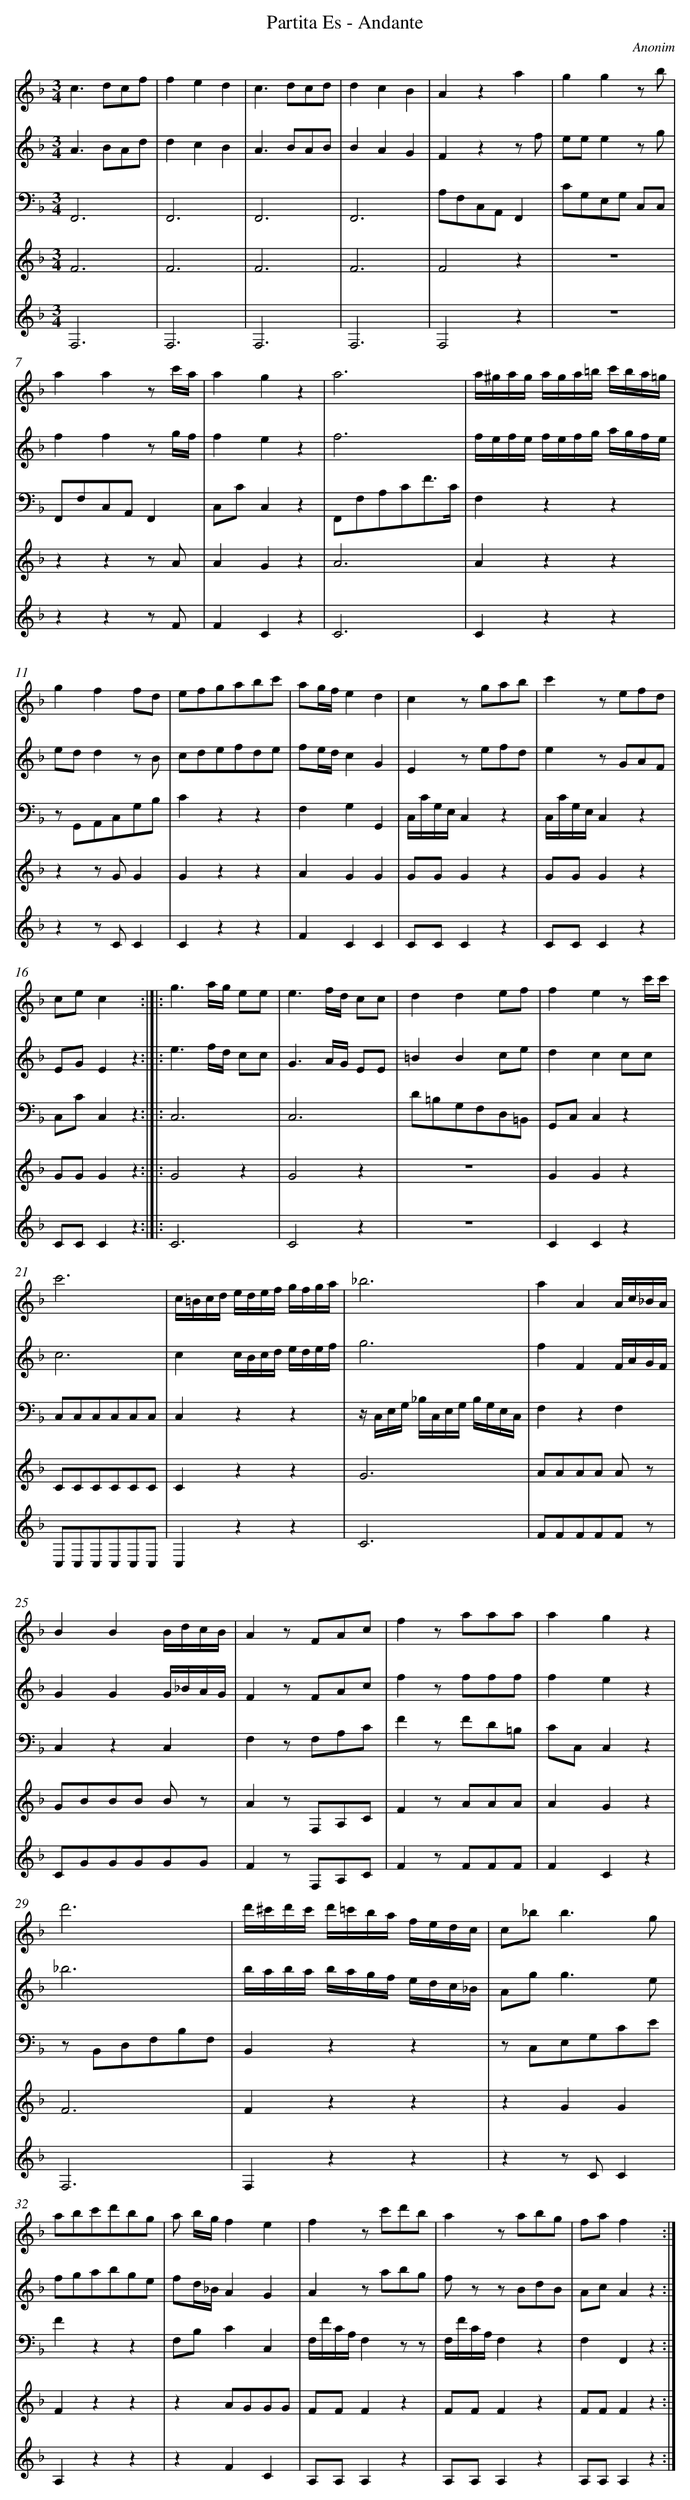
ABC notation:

X:1
T: Partita Es - Andante
C: Anonim
L: 1/8
M: 3/4
V: 1 clef=treble
V: 2 clef=treble
V: 3 clef=bass
V: 4 clef=treble
V: 5 clef=treble
K: F
[V:1] c2>d2cf |
[V:2] A2>B2Ad |
[V:3] F,,6 |
[V:4] F6 |
[V:5] F,6 |
[V:1] f2e2d2 |
[V:2] d2c2B2 |
[V:3] F,,6 |
[V:4] F6 |
[V:5] F,6 |
[V:1] c2>d2cd |
[V:2] A2>B2AB |
[V:3] F,,6 |
[V:4] F6 |
[V:5] F,6 |
[V:1] d2c2B2 |
[V:2] B2A2G2 |
[V:3] F,,6 |
[V:4] F6 |
[V:5] F,6 |
[V:1] A2z2a2 |
[V:2] F2z2z f |
[V:3] A,F,C,A,,F,,2 |
[V:4] F4z2 |
[V:5] F,4z2 |
[V:1] g2g2z b |
[V:2] eee2z g |
[V:3] CG,E,G, C,C, |
[V:4] z6 |
[V:5] z6 |
[V:1] a2a2z c'/a/ |
[V:2] f2f2z g/f/ |
[V:3] F,,F,C,A,,F,,2 |
[V:4] z2z2z A |
[V:5] z2z2z F |
[V:1] a2g2z2 |
[V:2] f2e2z2 |
[V:3] C,CC,2z2 |
[V:4] A2G2z2 |
[V:5] F2C2z2 |
[V:1] a6 |
[V:2] f6 |
[V:3] F,,F,A,CF3/C/ |
[V:4] A6 |
[V:5] C6 |
[V:1] a/^g/a/g/ a/g/a/=b/ c'/b/a/=g/ |
[V:2] f/e/f/e/ f/e/f/g/ a/g/f/e/ |
[V:3] F,2z2z2 |
[V:4] A2z2z2 |
[V:5] C2z2z2 |
[V:1] g2f2fd |
[V:2] edd2z B |
[V:3] z G,,A,,C,G,B, |
[V:4] z2z GG2 |
[V:5] z2z CC2 |
[V:1] efgabc' |
[V:2] cdefde |
[V:3] C2z2z2 |
[V:4] G2z2z2 |
[V:5] C2z2z2 |
[V:1] ag/f/e2d2 |
[V:2] fe/d/c2G2 |
[V:3] F,2G,2G,,2 |
[V:4] A2G2G2 |
[V:5] F2C2C2 |
[V:1] c2z gab |
[V:2] E2z efd |
[V:3] C,/C/G,/E,/C,2z2 |
[V:4] GGG2z2 |
[V:5] CCC2z2 |
[V:1] c'2z efd |
[V:2] e2z GAF |
[V:3] C,/C/G,/E,/C,2z2 |
[V:4] GGG2z2 |
[V:5] CCC2z2 |
[V:1] cec2x2 :|]|:
[V:2] EGE2z2 :|]|:
[V:3] C,CC,2z2 :|]|:
[V:4] GGG2z2 :|]|:
[V:5] CCC2z2 :|]|:
[V:1] g3a/g/ ee |
[V:2] e3f/d/ cc |
[V:3] C,6 |
[V:4] G4z2 |
[V:5] C6 |
[V:1] e3f/d/ cc |
[V:2] G3A/G/ EE |
[V:3] C,6 |
[V:4] G4z2 |
[V:5] C4z2 |
[V:1] d2d2ef |
[V:2] =B2B2ce |
[V:3] D=B,G,F,D,=B,, |
[V:4] z6 |
[V:5] z6 |
[V:1] f2e2z c'/c'/ |
[V:2] d2c2cc |
[V:3] G,,C,C,2z2 |
[V:4] G2G2z2 |
[V:5] C2C2z2 |
[V:1] c'6 |
[V:2] c6 |
[V:3] C,C,C,C,C,C, |
[V:4] CCCCCC |
[V:5] C,C,C,C,C,C, |
[V:1] c/=B/c/d/ e/d/e/f/ g/f/g/a/ |
[V:2] c2c/B/c/d/ e/d/e/f/ |
[V:3] C,2z2z2 |
[V:4] C2z2z2 |
[V:5] C,2z2z2 |
[V:1] _b6 |
[V:2] g6 |
[V:3] z/ C,/E,/G,/ _B,/C,/E,/G,/ B,/G,/E,/C,/ |
[V:4] G6 |
[V:5] C6 |
[V:1] a2A2A/c/_B/A/ |
[V:2] f2F2F/A/G/F/ |
[V:3] F,2z2F,2 |
[V:4] AAAA A z |
[V:5] FFFFF z |
[V:1] B2B2B/d/c/B/ |
[V:2] G2G2G/_B/A/G/ |
[V:3] C,2z2C,2 |
[V:4] GBBB B z |
[V:5] CGGGGG |
[V:1] A2z FAc |
[V:2] F2z FAc |
[V:3] F,2z F,A,C |
[V:4] A2z F,A,C |
[V:5] F2z F,A,C |
[V:1] f2z aaa |
[V:2] f2z fff |
[V:3] F2z FD=B, |
[V:4] F2z AAA |
[V:5] F2z FFF |
[V:1] a2g2z2 |
[V:2] f2e2z2 |
[V:3] CC,C,2z2 |
[V:4] A2G2z2 |
[V:5] F2C2z2 |
[V:1] d'6 |
[V:2] _b6 |
[V:3] z B,,D,F,B,F, |
[V:4] F6 |
[V:5] F,6 |
[V:1] d'/^c'/d'/c'/ d'/=c'/b/a/ f/e/d/c/ |
[V:2] b/a/b/a/ b/a/g/f/ e/d/c/_B/ |
[V:3] B,,2z2z2 |
[V:4] F2z2z2 |
[V:5] F,2z2z2 |
[V:1] c_b2<b2g |
[V:2] Ag2<g2e |
[V:3] z C,E,G,CE |
[V:4] z2G2G2 |
[V:5] z2z CC2 |
[V:1] abc'd'bg |
[V:2] fgabge |
[V:3] F2z2z2 |
[V:4] F2z2z2 |
[V:5] A,2z2z2 |
[V:1] a b/g/f2e2 |
[V:2] fd/_B/A2G2 |
[V:3] F,B,C2C,2 |
[V:4] z2AGGG |
[V:5] z2F2C2 |
[V:1] f2z c'd'b |
[V:2] A2z abg |
[V:3] F,/F/C/A,/F,2z z |
[V:4] FFF2z2 |
[V:5] A,A,A,2z2 |
[V:1] a2z abg |
[V:2] f z z BdB |
[V:3] F,/F/C/A,/F,2z2 |
[V:4] FFF2z2 |
[V:5] A,A,A,2z2 |
[V:1] faf2x2 :|]
[V:2] AcA2z2 :|]
[V:3] F,2F,,2z2 :|]
[V:4] FFF2z2 :|]
[V:5] A,A,A,2z2 :|]
